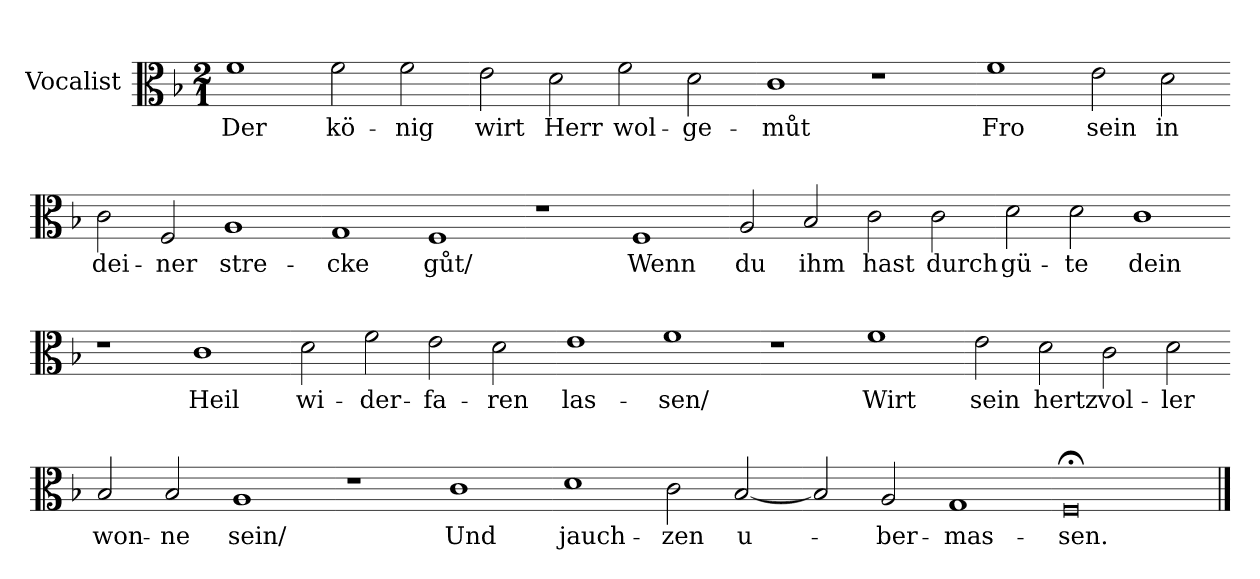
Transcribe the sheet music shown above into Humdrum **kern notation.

**kern	**text
*part1	*part1
*staff1	*staff1
*I"Vocalist	*
*clefC3	*
*k[b-]	*
*M2/1	*
*MM180	*
=	=
1f	Der
2f	kö-
2f	-nig
=-	=-
2e	wirt
2d	Herr
2f	wol-
2d	-ge-
=-	=-
1c	-můt
1r	.
=-	=-
1f	Fro
2e	sein
2d	in
=-	=-
2c	dei-
2F	-ner
1A	stre-
=-	=-
1G	-cke
1F	gůt/
=-	=-
1r	.
1F	Wenn
=-	=-
2A	du
2B-	ihm
2c	hast
2c	durch
=-	=-
2d	gü-
2d	-te
1c	dein
=-	=-
1r	.
1c	Heil
=-	=-
2d	wi-
2f	-der-
2e	-fa-
2d	-ren
=-	=-
1e	las-
1f	-sen/
=-	=-
1r	.
1f	Wirt
=-	=-
2e	sein
2d	hertz
2c	vol-
2d	-ler
=-	=-
2B-	won-
2B-	-ne
1A	sein/
=-	=-
1r	.
1c	Und
=-	=-
1d	jauch-
2c	-zen
[2B-	u-
=-	=-
2B-]	.
2A	-ber-
1G	-mas-
=-	=-
0F;<	-sen.
==	==
*-	*-
